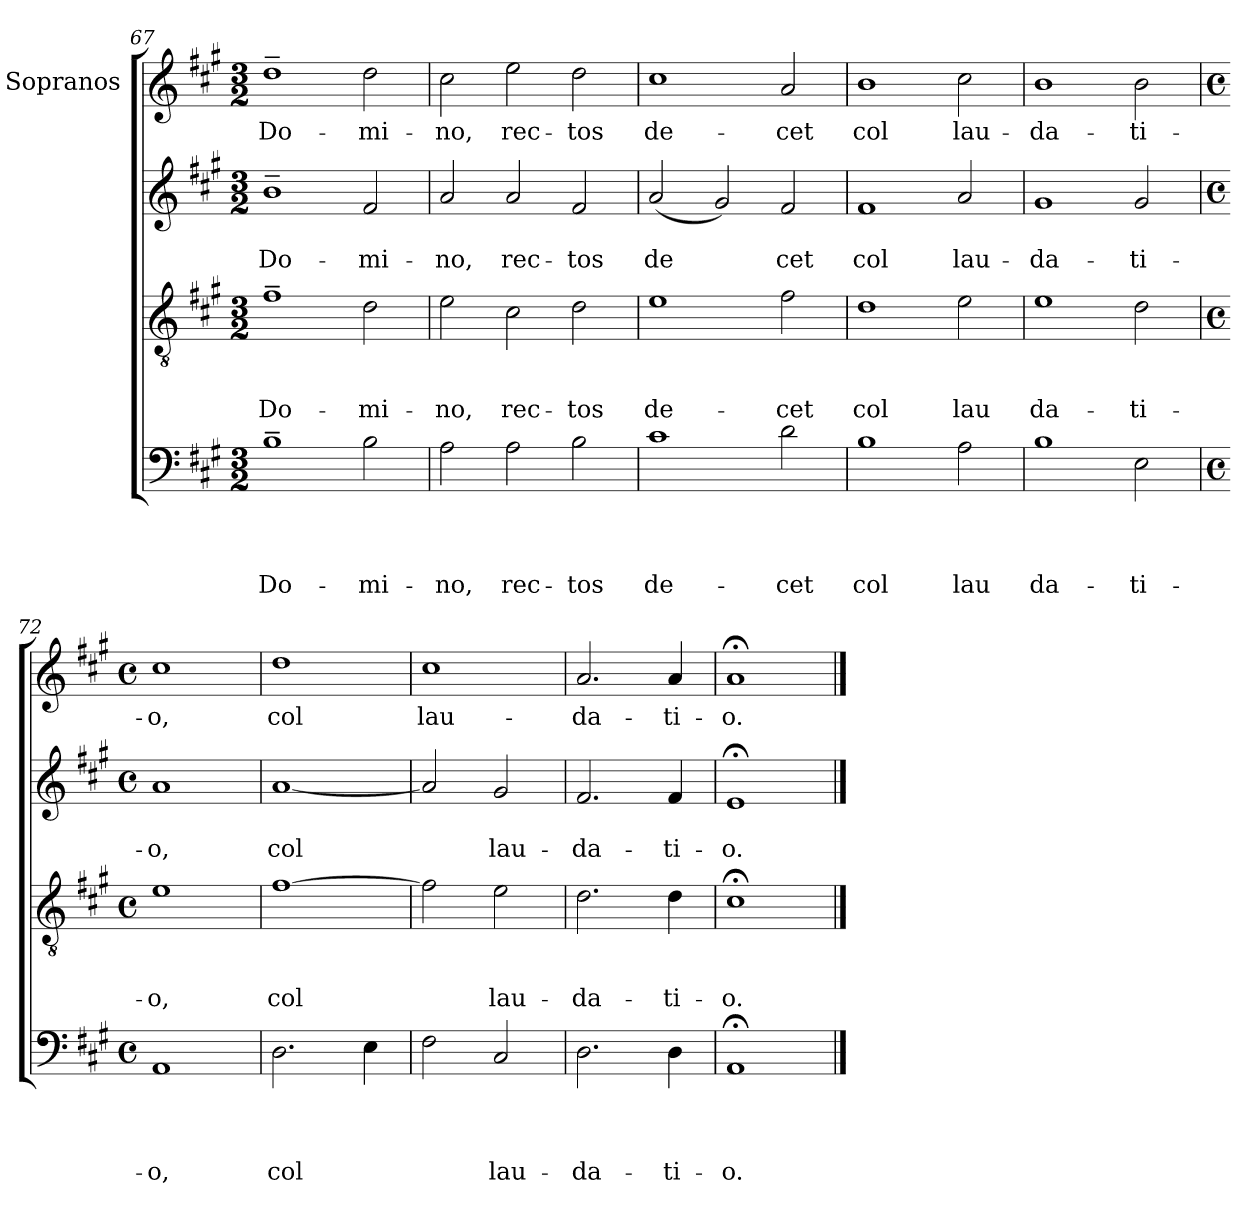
**kern	**text	**text	**text	**text	**kern	**text	**text	**text	**kern	**text	**text	**kern	**text
*part4	*part4	*part4	*part4	*part4	*part3	*part3	*part3	*part3	*part2	*part2	*part2	*part1	*part1
*staff4	*staff4	*staff4	*staff4	*staff4	*staff3	*staff3	*staff3	*staff3	*staff2	*staff2	*staff2	*staff1	*staff1
*	*	*	*	*	*	*	*	*	*	*	*	*I"Sopranos	*
!!LO:PB:g=z
*clefF4	*	*	*	*	*clefGv2	*	*	*	*clefG2	*	*	*clefG2	*
*k[f#c#g#]	*	*	*	*	*k[f#c#g#]	*	*	*	*k[f#c#g#]	*	*	*k[f#c#g#]	*
*A:	*	*	*	*	*A:	*	*	*	*A:	*	*	*A:	*
*M3/2	*	*	*	*	*M3/2	*	*	*	*M3/2	*	*	*M3/2	*
=67	=67	=67	=67	=67	=67	=67	=67	=67	=67	=67	=67	=67	=67
!	!	!	!	!LO:LY:b	!	!	!	!LO:LY:b	!	!	!LO:LY:b	!	!LO:LY:b
1B~>	.	.	.	Do-	1f#~>	.	.	Do-	1b~>	.	Do-	1dd~>	Do-
!	!	!	!	!LO:LY:b	!	!	!	!LO:LY:b	!	!	!LO:LY:b	!	!LO:LY:b
2B\	.	.	.	-mi-	2d\	.	.	-mi-	2f#/	.	-mi-	2dd\	-mi-
=68	=68	=68	=68	=68	=68	=68	=68	=68	=68	=68	=68	=68	=68
!	!	!	!	!LO:LY:b	!	!	!	!LO:LY:b	!	!	!LO:LY:b	!	!LO:LY:b
2A\	.	.	.	-no,	2e\	.	.	-no,	2a/	.	-no,	2cc#\	-no,
!	!	!	!	!LO:LY:b	!	!	!	!LO:LY:b	!	!	!LO:LY:b	!	!LO:LY:b
2A\	.	.	.	rec-	2c#\	.	.	rec-	2a/	.	rec-	2ee\	rec-
!	!	!	!	!LO:LY:b	!	!	!	!LO:LY:b	!	!	!LO:LY:b	!	!LO:LY:b
2B\	.	.	.	-tos	2d\	.	.	-tos	2f#/	.	-tos	2dd\	-tos
=69	=69	=69	=69	=69	=69	=69	=69	=69	=69	=69	=69	=69	=69
!	!	!	!	!LO:LY:b	!	!	!	!LO:LY:b	!	!	!LO:LY:b	!	!LO:LY:b
1c#	.	.	.	de-	1e	.	.	de-	(<2a/	.	de	1cc#	de-
.	.	.	.	.	.	.	.	.	2g#/)	.	.	.	.
!	!	!	!	!LO:LY:b	!	!	!	!LO:LY:b	!	!	!LO:LY:b	!	!LO:LY:b
2d\	.	.	.	-cet	2f#\	.	.	-cet	2f#/	.	cet	2a/	-cet
=70	=70	=70	=70	=70	=70	=70	=70	=70	=70	=70	=70	=70	=70
!	!	!	!	!LO:LY:b	!	!	!	!LO:LY:b	!	!	!LO:LY:b	!	!LO:LY:b
1B	.	.	.	col	1d	.	.	col	1f#	.	col	1b	col
!	!	!	!	!LO:LY:b	!	!	!	!LO:LY:b	!	!	!LO:LY:b	!	!LO:LY:b
2A\	.	.	.	lau	2e\	.	.	lau	2a/	.	lau-	2cc#\	lau-
=71	=71	=71	=71	=71	=71	=71	=71	=71	=71	=71	=71	=71	=71
*	*	*	*	*	*	*	*	*	*	*	*	*MM240	*
!	!	!	!	!LO:LY:b	!	!	!	!LO:LY:b	!	!	!LO:LY:b	!	!LO:LY:b
1B	.	.	.	da-	1e	.	.	da-	1g#	.	-da-	1b	-da-
!	!	!	!	!LO:LY:b	!	!	!	!LO:LY:b	!	!	!LO:LY:b	!	!LO:LY:b
2E\	.	.	.	-ti-	2d\	.	.	-ti-	2g#/	.	-ti-	2b\	-ti-
!!LO:LB:g=z
=72	=72	=72	=72	=72	=72	=72	=72	=72	=72	=72	=72	=72	=72
*M4/4	*	*	*	*	*M4/4	*	*	*	*M4/4	*	*	*M4/4	*
*met(c)	*	*	*	*	*met(c)	*	*	*	*met(c)	*	*	*met(c)	*
*	*	*	*	*	*	*	*	*	*	*	*	*MM120	*
!	!	!	!	!LO:LY:b	!	!	!	!LO:LY:b	!	!	!LO:LY:b	!	!LO:LY:b
1AA	.	.	.	-o,	1e	.	.	-o,	1a	.	-o,	1cc#	-o,
=73	=73	=73	=73	=73	=73	=73	=73	=73	=73	=73	=73	=73	=73
!	!	!	!	!LO:LY:b	!	!	!	!LO:LY:b	!	!	!LO:LY:b	!	!LO:LY:b
2.D\	.	.	.	col	[>1f#	.	.	col	[<1a	.	col	1dd	col
4E\	.	.	.	.	.	.	.	.	.	.	.	.	.
=74	=74	=74	=74	=74	=74	=74	=74	=74	=74	=74	=74	=74	=74
!	!	!	!	!	!	!	!	!	!	!	!	!	!LO:LY:b
2F#\	.	.	.	.	2f#\]	.	.	.	2a/]	.	.	1cc#	lau-
!	!	!	!	!LO:LY:b	!	!	!	!LO:LY:b	!	!	!LO:LY:b	!	!
2C#/	.	.	.	lau-	2e\	.	.	lau-	2g#/	.	lau-	.	.
=75	=75	=75	=75	=75	=75	=75	=75	=75	=75	=75	=75	=75	=75
!	!	!	!	!LO:LY:b	!	!	!	!LO:LY:b	!	!	!LO:LY:b	!	!LO:LY:b
2.D\	.	.	.	-da-	2.d\	.	.	-da-	2.f#/	.	-da-	2.a/	-da-
!	!	!	!	!LO:LY:b	!	!	!	!LO:LY:b	!	!	!LO:LY:b	!	!LO:LY:b
4D\	.	.	.	-ti-	4d\	.	.	-ti-	4f#/	.	-ti-	4a/	-ti-
=76	=76	=76	=76	=76	=76	=76	=76	=76	=76	=76	=76	=76	=76
!	!	!	!	!LO:LY:b	!	!	!	!LO:LY:b	!	!	!LO:LY:b	!	!LO:LY:b
1AA;	.	.	.	-o.	1c#;<	.	.	-o.	1e;	.	-o.	1a;	-o.
==	==	==	==	==	==	==	==	==	==	==	==	==	==
*-	*-	*-	*-	*-	*-	*-	*-	*-	*-	*-	*-	*-	*-
